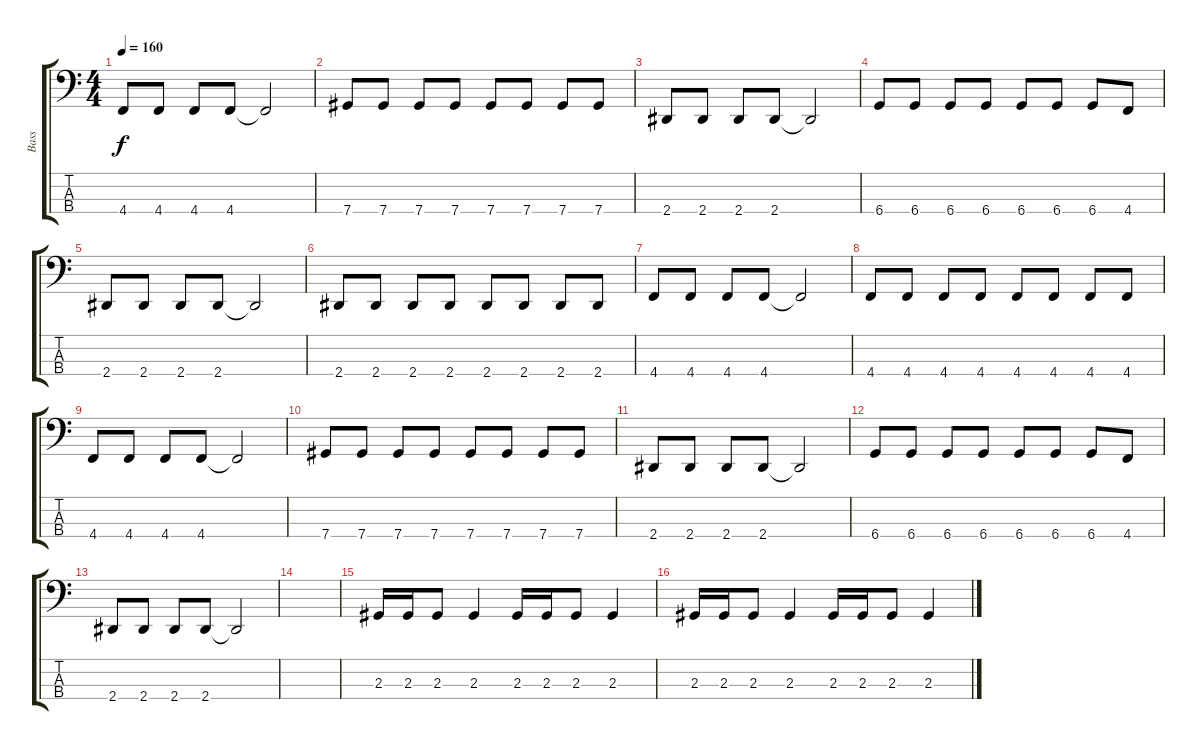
\track ("Bass" "Bass") {instrument electricbasspick}
\staff {score tabs}
\tuning (E2 B1 Gb1 Db1) {hide}
\ts (4 4)
\tempo 160
\clef f4
\ks c
4.4.8{dy f} 4.4.8 4.4.8 4.4.8 4.4{t}.2 |
7.4.8 7.4.8 7.4.8 7.4.8 7.4.8 7.4.8 7.4.8 7.4.8 |
2.4.8 2.4.8 2.4.8 2.4.8 2.4{t}.2 |
6.4.8 6.4.8 6.4.8 6.4.8 6.4.8 6.4.8 6.4.8 4.4.8 |
2.4.8 2.4.8 2.4.8 2.4.8 2.4{t}.2 |
2.4.8 2.4.8 2.4.8 2.4.8 2.4.8 2.4.8 2.4.8 2.4.8 |
4.4.8 4.4.8 4.4.8 4.4.8 4.4{t}.2 |
4.4.8 4.4.8 4.4.8 4.4.8 4.4.8 4.4.8 4.4.8 4.4.8 |
4.4.8 4.4.8 4.4.8 4.4.8 4.4{t}.2 |
7.4.8 7.4.8 7.4.8 7.4.8 7.4.8 7.4.8 7.4.8 7.4.8 |
2.4.8 2.4.8 2.4.8 2.4.8 2.4{t}.2 |
6.4.8 6.4.8 6.4.8 6.4.8 6.4.8 6.4.8 6.4.8 4.4.8 |
2.4.8 2.4.8 2.4.8 2.4.8 2.4{t}.2 |
|
2.3.16 2.3.16 2.3.8 2.3.4 2.3.16 2.3.16 2.3.8 2.3.4 |
2.3.16 2.3.16 2.3.8 2.3.4 2.3.16 2.3.16 2.3.8 2.3.4
